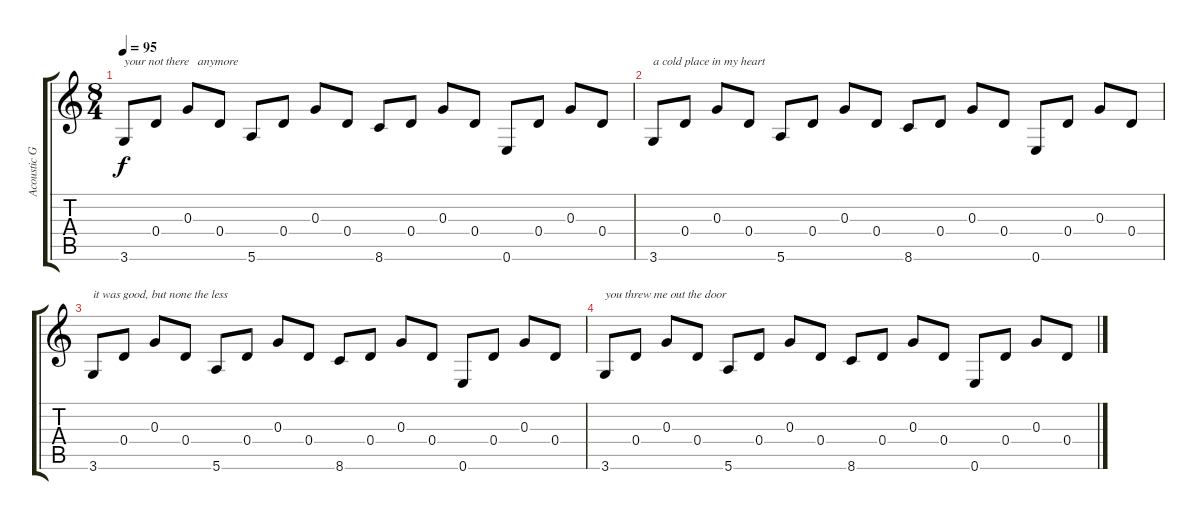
\track ("Acoustic Guitar" "Acoustic G") {instrument acousticguitarsteel}
\staff {score tabs}
\tuning (E4 B3 G3 D3 A2 E2) {hide}
\ts (8 4)
\tempo 95
\clef g2
\ks c
3.6.8{txt "your not there   anymore" dy f} 0.4.8 0.3.8 0.4.8 5.6.8 0.4.8 0.3.8 0.4.8 8.6.8 0.4.8 0.3.8 0.4.8 0.6.8 0.4.8 0.3.8 0.4.8 |
3.6.8{txt "a cold place in my heart"} 0.4.8 0.3.8 0.4.8 5.6.8 0.4.8 0.3.8 0.4.8 8.6.8 0.4.8 0.3.8 0.4.8 0.6.8 0.4.8 0.3.8 0.4.8 |
3.6.8{txt "it was good, but none the less"} 0.4.8 0.3.8 0.4.8 5.6.8 0.4.8 0.3.8 0.4.8 8.6.8 0.4.8 0.3.8 0.4.8 0.6.8 0.4.8 0.3.8 0.4.8 |
3.6.8{txt "you threw me out the door"} 0.4.8 0.3.8 0.4.8 5.6.8 0.4.8 0.3.8 0.4.8 8.6.8 0.4.8 0.3.8 0.4.8 0.6.8 0.4.8 0.3.8 0.4.8
